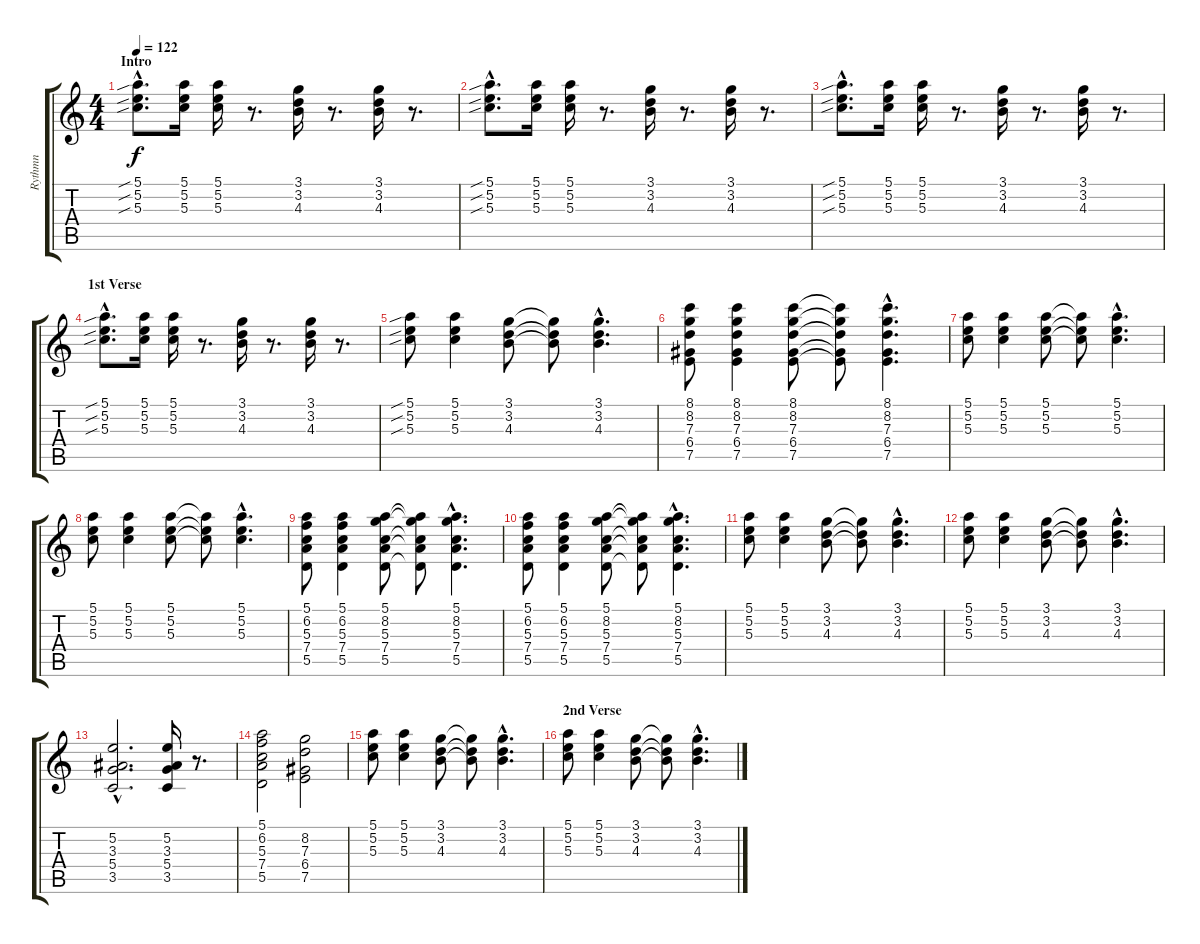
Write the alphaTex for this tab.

\track ("Rythmn" "Rythmn") {instrument electricguitarjazz}
\staff {score tabs}
\tuning (E4 B3 G3 D3 A2 E2) {hide}
\ts (4 4)
\section ("" "Intro")
\tempo 122
\clef g2
\ks c
(5.1{sib hac} 5.2{sib hac} 5.3{sib hac}).8{d dy f instrument electricguitarjazz} (5.1 5.2 5.3).16 (5.1 5.2 5.3).16 r.8{d} (3.1 3.2 4.3).16 r.8{d} (3.1 3.2 4.3).16 r.8{d} |
(5.1{sib hac} 5.2{sib hac} 5.3{sib hac}).8{d} (5.1 5.2 5.3).16 (5.1 5.2 5.3).16 r.8{d} (3.1 3.2 4.3).16 r.8{d} (3.1 3.2 4.3).16 r.8{d} |
(5.1{sib hac} 5.2{sib hac} 5.3{sib hac}).8{d} (5.1 5.2 5.3).16 (5.1 5.2 5.3).16 r.8{d} (3.1 3.2 4.3).16 r.8{d} (3.1 3.2 4.3).16 r.8{d} |
\section ("" "1st Verse")
(5.1{sib hac} 5.2{sib hac} 5.3{sib hac}).8{d} (5.1 5.2 5.3).16 (5.1 5.2 5.3).16 r.8{d} (3.1 3.2 4.3).16 r.8{d} (3.1 3.2 4.3).16 r.8{d} |
(5.1{sib} 5.2{sib} 5.3{sib}).8 (5.1 5.2 5.3).4 (3.1 3.2 4.3).8 (3.1{t} 3.2{t} 4.3{t}).8 (3.1{hac} 3.2{hac} 4.3{hac}).4{d} |
(8.1 8.2 7.3 6.4 7.5).8 (8.1 8.2 7.3 6.4 7.5).4 (8.1 8.2 7.3 6.4 7.5).8 (8.1{t} 8.2{t} 7.3{t} 6.4{t} 7.5{t}).8 (8.1{hac} 8.2{hac} 7.3{hac} 6.4{hac} 7.5{hac}).4{d} |
(5.1 5.2 5.3).8 (5.1 5.2 5.3).4 (5.1 5.2 5.3).8 (5.1{t} 5.2{t} 5.3{t}).8 (5.1{hac} 5.2{hac} 5.3{hac}).4{d} |
(5.1 5.2 5.3).8 (5.1 5.2 5.3).4 (5.1 5.2 5.3).8 (5.1{t} 5.2{t} 5.3{t}).8 (5.1{hac} 5.2{hac} 5.3{hac}).4{d} |
(5.1 6.2 5.3 7.4 5.5).8 (5.1 6.2 5.3 7.4 5.5).4 (5.1 8.2 5.3 7.4 5.5).8 (5.1{t} 8.2{t} 5.3{t} 7.4{t} 5.5{t}).8 (5.1{hac} 8.2{hac} 5.3{hac} 7.4{hac} 5.5{hac}).4{d} |
(5.1 6.2 5.3 7.4 5.5).8 (5.1 6.2 5.3 7.4 5.5).4 (5.1 8.2 5.3 7.4 5.5).8 (5.1{t} 8.2{t} 5.3{t} 7.4{t} 5.5{t}).8 (5.1{hac} 8.2{hac} 5.3{hac} 7.4{hac} 5.5{hac}).4{d} |
(5.1 5.2 5.3).8 (5.1 5.2 5.3).4 (3.1 3.2 4.3).8 (3.1{t} 3.2{t} 4.3{t}).8 (3.1{hac} 3.2{hac} 4.3{hac}).4{d} |
(5.1 5.2 5.3).8 (5.1 5.2 5.3).4 (3.1 3.2 4.3).8 (3.1{t} 3.2{t} 4.3{t}).8 (3.1{hac} 3.2{hac} 4.3{hac}).4{d} |
(5.2{hac} 3.3{hac} 5.4{hac} 3.5{hac}).2{d} (5.2 3.3 5.4 3.5).16 r.8{d} |
(5.1 6.2 5.3 7.4 5.5).2 (8.2 7.3 6.4 7.5).2 |
(5.1 5.2 5.3).8 (5.1 5.2 5.3).4 (3.1 3.2 4.3).8 (3.1{t} 3.2{t} 4.3{t}).8 (3.1{hac} 3.2{hac} 4.3{hac}).4{d} |
\section ("" "2nd Verse")
(5.1 5.2 5.3).8 (5.1 5.2 5.3).4 (3.1 3.2 4.3).8 (3.1{t} 3.2{t} 4.3{t}).8 (3.1{hac} 3.2{hac} 4.3{hac}).4{d}
